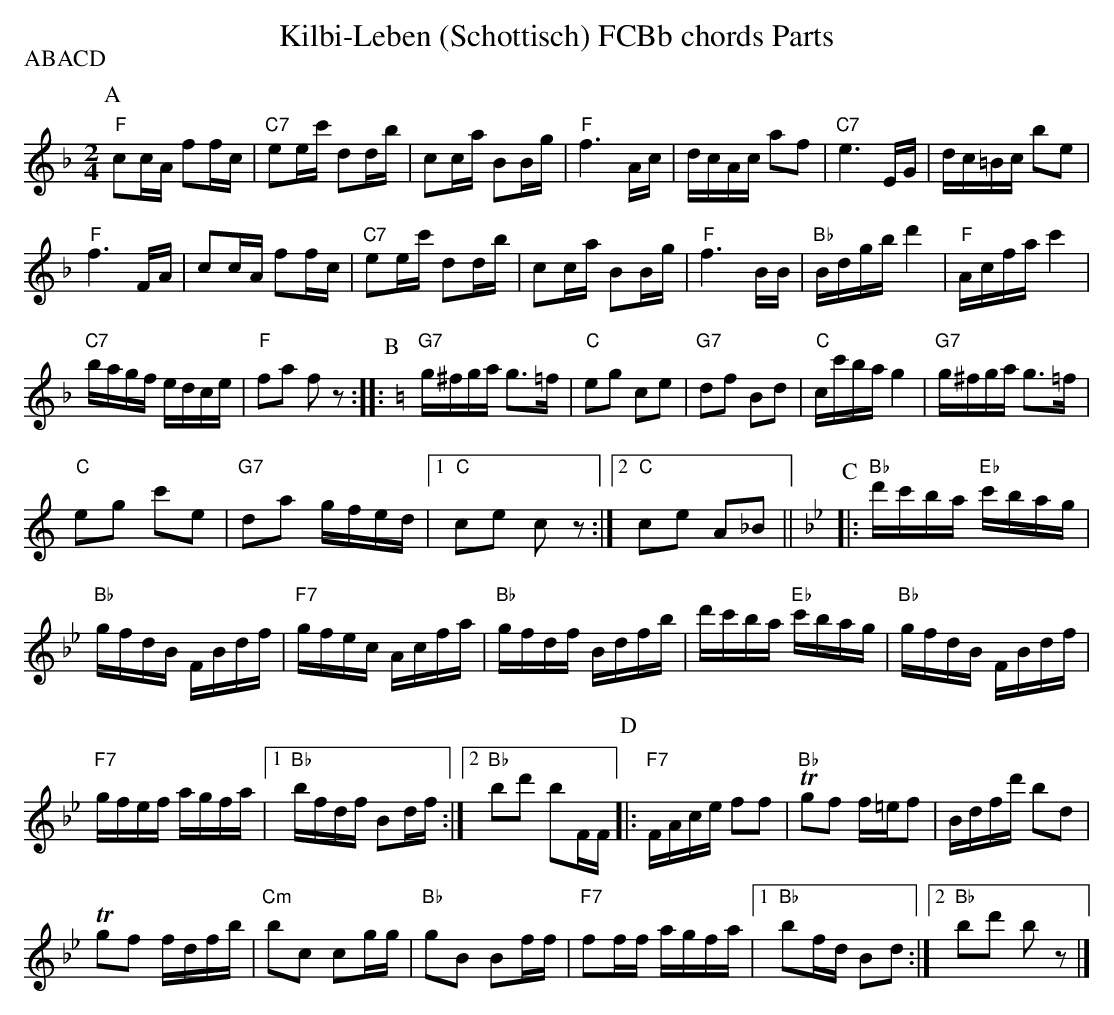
X:1
T: Kilbi-Leben (Schottisch) FCBb chords Parts
P:ABACD
M:2/4
L:1/16
K:F %%MIDI gchordon
[P:A] "F"c2cA f2fc | "C7"e2ec' d2db | c2ca B2Bg | "F"f6Ac | dcAc a2f2 | "C7"e6EG | dc=Bc b2e2 |
"F"f6FA | c2cA f2fc | "C7"e2ec' d2db | c2ca B2Bg | "F"f6BB | "Bb"Bdgb d'4 | "F"Acfa c'4 |
"C7"bagf edce | "F"f2a2 f2z2 :: [P:B] [K:C] "G7"g^fga g3=f | "C"e2g2 c2e2 | "G7"d2f2 B2d2 | "C"cc'ba g4 | "G7"g^fga g3=f |
"C"e2g2 c'2e2 | "G7"d2a2 gfed |1 "C"c2e2 c2z2 :|2 "C"c2e2 A2_B2 || [K:Bb] [P:C] |: "Bb"d'c'ba "Eb"c'bag |
"Bb"gfdB FBdf | "F7"gfec Acfa | "Bb"gfdf Bdfb | d'c'ba "Eb"c'bag | "Bb"gfdB FBdf |
"F7"gfef agfa |1 "Bb"bfdf B2df :|2 "Bb"b2d'2 b2FF [P:D] |: "F7"FAce f2f2 | "Bb"Tg2f2 f=ef2 | Bdfd' b2d2 |
Tg2f2 fdfb | "Cm"b2c2 c2gg | "Bb"g2B2 B2ff | "F7"f2ff agfa |1 "Bb"b2fd B2d2 :|2 "Bb"b2d'2 b2z2 |]
